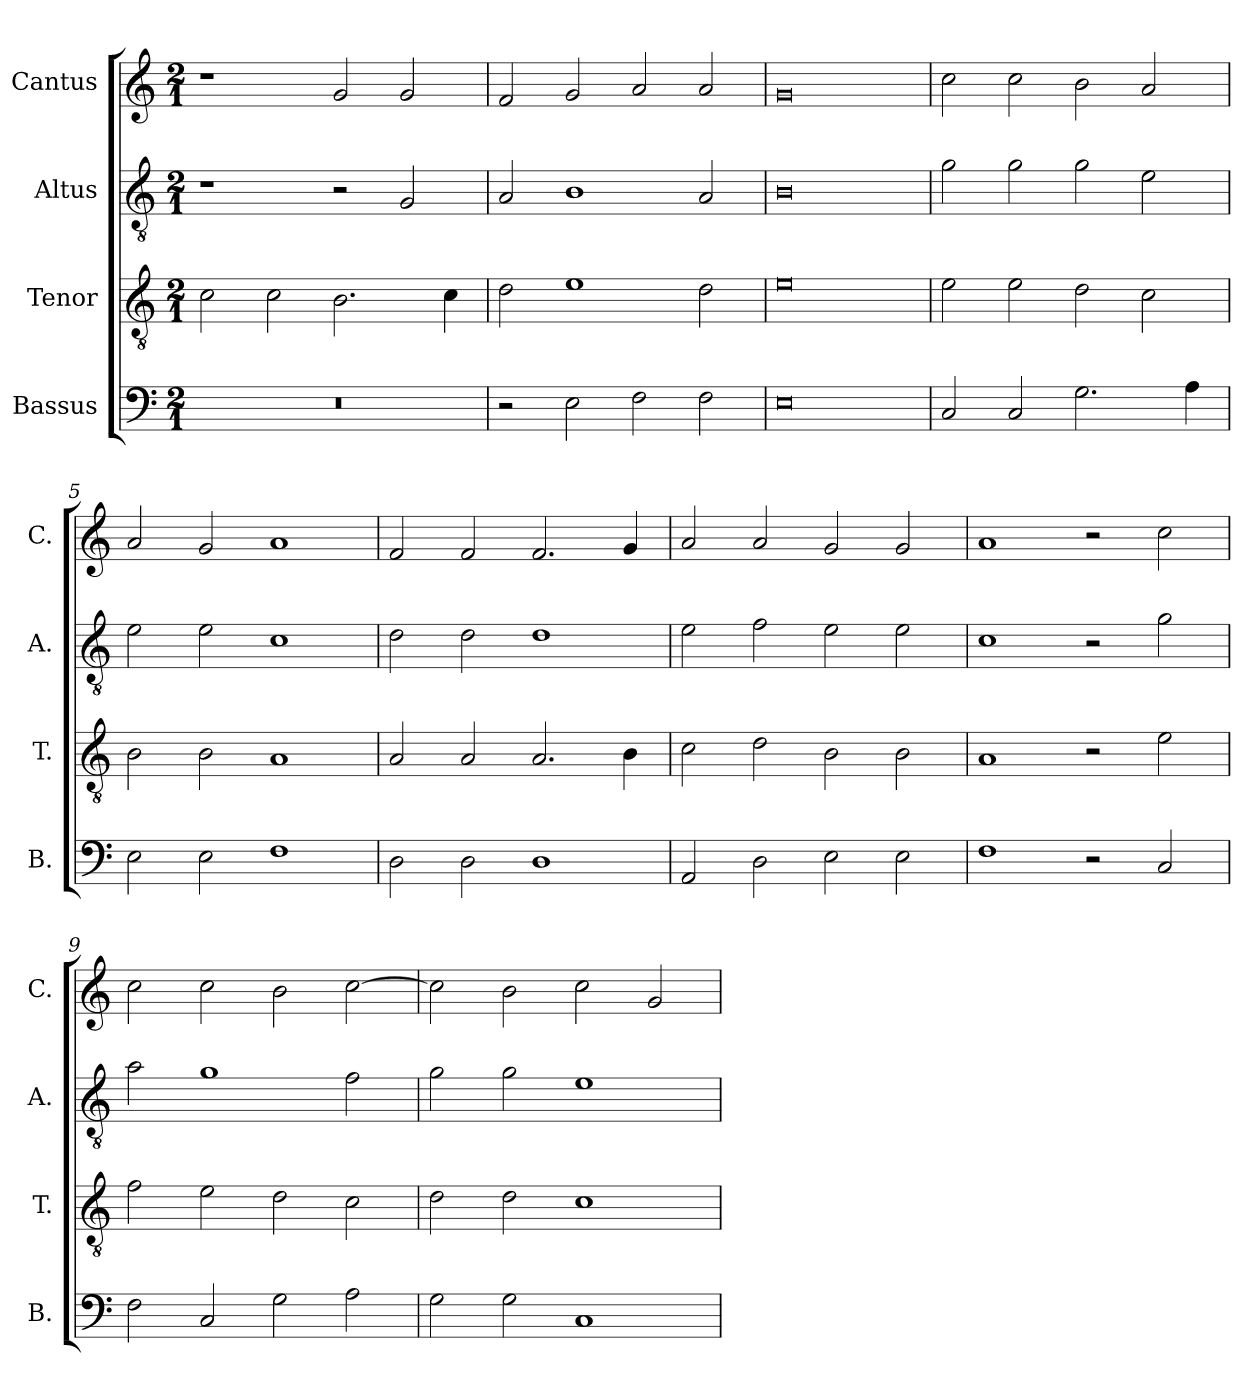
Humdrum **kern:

**kern	**kern	**kern	**kern
*part4	*part3	*part2	*part1
*staff4	*staff3	*staff2	*staff1
*I"Bassus	*I"Tenor	*I"Altus	*I"Cantus
*I'B.	*I'T.	*I'A.	*I'C.
*clefF4	*clefGv2	*clefGv2	*clefG2
*k[]	*k[]	*k[]	*k[]
*M2/1	*M2/1	*M2/1	*M2/1
*MM320	*MM320	*MM320	*MM320
=1	=1	=1	=1
0r	2c\	1r	1r
.	2c\	.	.
.	2.B\	2r	2g/
.	.	2G/	2g/
.	4c\	.	.
=2	=2	=2	=2
2r	2d\	2A/	2f/
2E\	1e	1B	2g/
2F\	.	.	2a/
2F\	2d\	2A/	2a/
=3	=3	=3	=3
0E	0e	0B	0g
=4	=4	=4	=4
2C/	2e\	2g\	2cc\
2C/	2e\	2g\	2cc\
2.G\	2d\	2g\	2b\
.	2c\	2e\	2a/
4A\	.	.	.
=5	=5	=5	=5
2E\	2B\	2e\	2a/
2E\	2B\	2e\	2g/
1F	1A	1c	1a
=6	=6	=6	=6
2D\	2A/	2d\	2f/
2D\	2A/	2d\	2f/
1D	2.A/	1d	2.f/
.	4B\	.	4g/
=7	=7	=7	=7
2AA/	2c\	2e\	2a/
2D\	2d\	2f\	2a/
2E\	2B\	2e\	2g/
2E\	2B\	2e\	2g/
=8	=8	=8	=8
1F	1A	1c	1a
2r	2r	2r	2r
2C/	2e\	2g\	2cc\
=9	=9	=9	=9
2F\	2f\	2a\	2cc\
2C/	2e\	1g	2cc\
2G\	2d\	.	2b\
2A\	2c\	2f\	[2cc\
=10	=10	=10	=10
2G\	2d\	2g\	2cc\]
2G\	2d\	2g\	2b\
1C	1c	1e	2cc\
.	.	.	2g/
=	=	=	=
*-	*-	*-	*-
